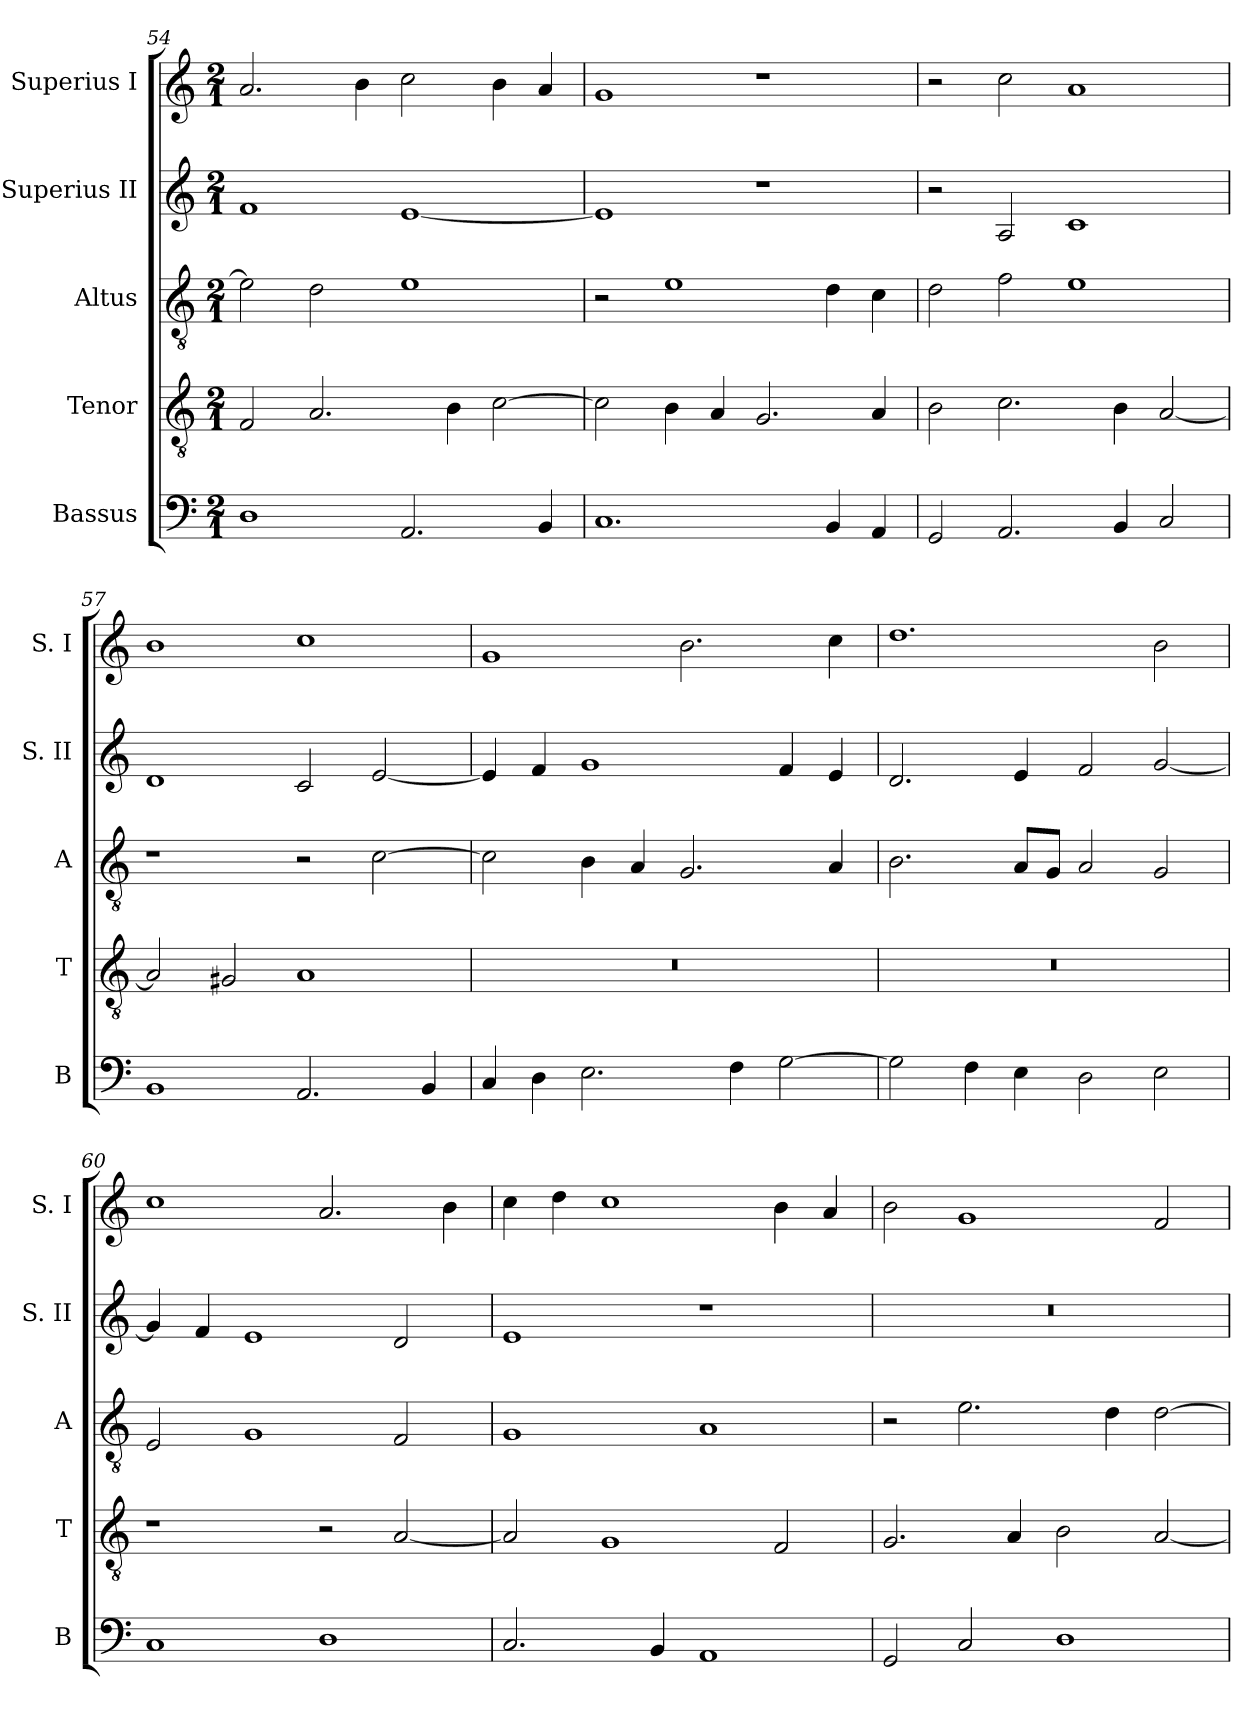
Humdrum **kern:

**kern	**kern	**kern	**kern	**kern
*part5	*part4	*part3	*part2	*part1
*staff5	*staff4	*staff3	*staff2	*staff1
*I"Bassus	*I"Tenor	*I"Altus	*I"Superius II	*I"Superius I
*I'B	*I'T	*I'A	*I'S. II	*I'S. I
*clefF4	*clefGv2	*clefGv2	*clefG2	*clefG2
*k[]	*k[]	*k[]	*k[]	*k[]
*C:	*C:	*C:	*C:	*C:
*M2/1	*M2/1	*M2/1	*M2/1	*M2/1
=54	=54	=54	=54	=54
1D	2F	2e]	1f	2.a
.	2.A	2d	.	.
.	.	.	.	4b
2.AA	.	1e	[1e	2cc
.	4B	.	.	.
.	[2c	.	.	4b
4BB	.	.	.	4a
=55	=55	=55	=55	=55
1.C	2c]	2r	1e]	1g
.	4B	1e	.	.
.	4A	.	.	.
.	2.G	.	1r	1r
4BB	.	4d	.	.
4AA	4A	4c	.	.
=56	=56	=56	=56	=56
2GG	2B	2d	2r	2r
2.AA	2.c	2f	2A	2cc
.	.	1e	1c	1a
4BB	4B	.	.	.
2C	[2A	.	.	.
=57	=57	=57	=57	=57
1BB	2A]	1r	1d	1b
.	2G#X	.	.	.
2.AA	1A	2r	2c	1cc
.	.	[2c	[2e	.
4BB	.	.	.	.
=58	=58	=58	=58	=58
4C	0r	2c]	4e]	1g
4D	.	.	4f	.
2.E	.	4B	1g	.
.	.	4A	.	.
.	.	2.G	.	2.b
4F	.	.	.	.
[2G	.	.	4f	.
.	.	4A	4e	4cc
=59	=59	=59	=59	=59
2G]	0r	2.B	2.d	1.dd
4F	.	.	.	.
4E	.	8AL	4e	.
.	.	8GJ	.	.
2D	.	2A	2f	.
2E	.	2G	[2g	2b
=60	=60	=60	=60	=60
1C	1r	2E	4g]	1cc
.	.	.	4f	.
.	.	1G	1e	.
1D	2r	.	.	2.a
.	[2A	2F	2d	.
.	.	.	.	4b
=61	=61	=61	=61	=61
2.C	2A]	1G	1e	4cc
.	.	.	.	4dd
.	1G	.	.	1cc
4BB	.	.	.	.
1AA	.	1A	1r	.
.	2F	.	.	4b
.	.	.	.	4a
=62	=62	=62	=62	=62
2GG	2.G	2r	0r	2b
2C	.	2.e	.	1g
.	4A	.	.	.
1D	2B	.	.	.
.	.	4d	.	.
.	[2A	[2d	.	2f
=	=	=	=	=
*-	*-	*-	*-	*-
